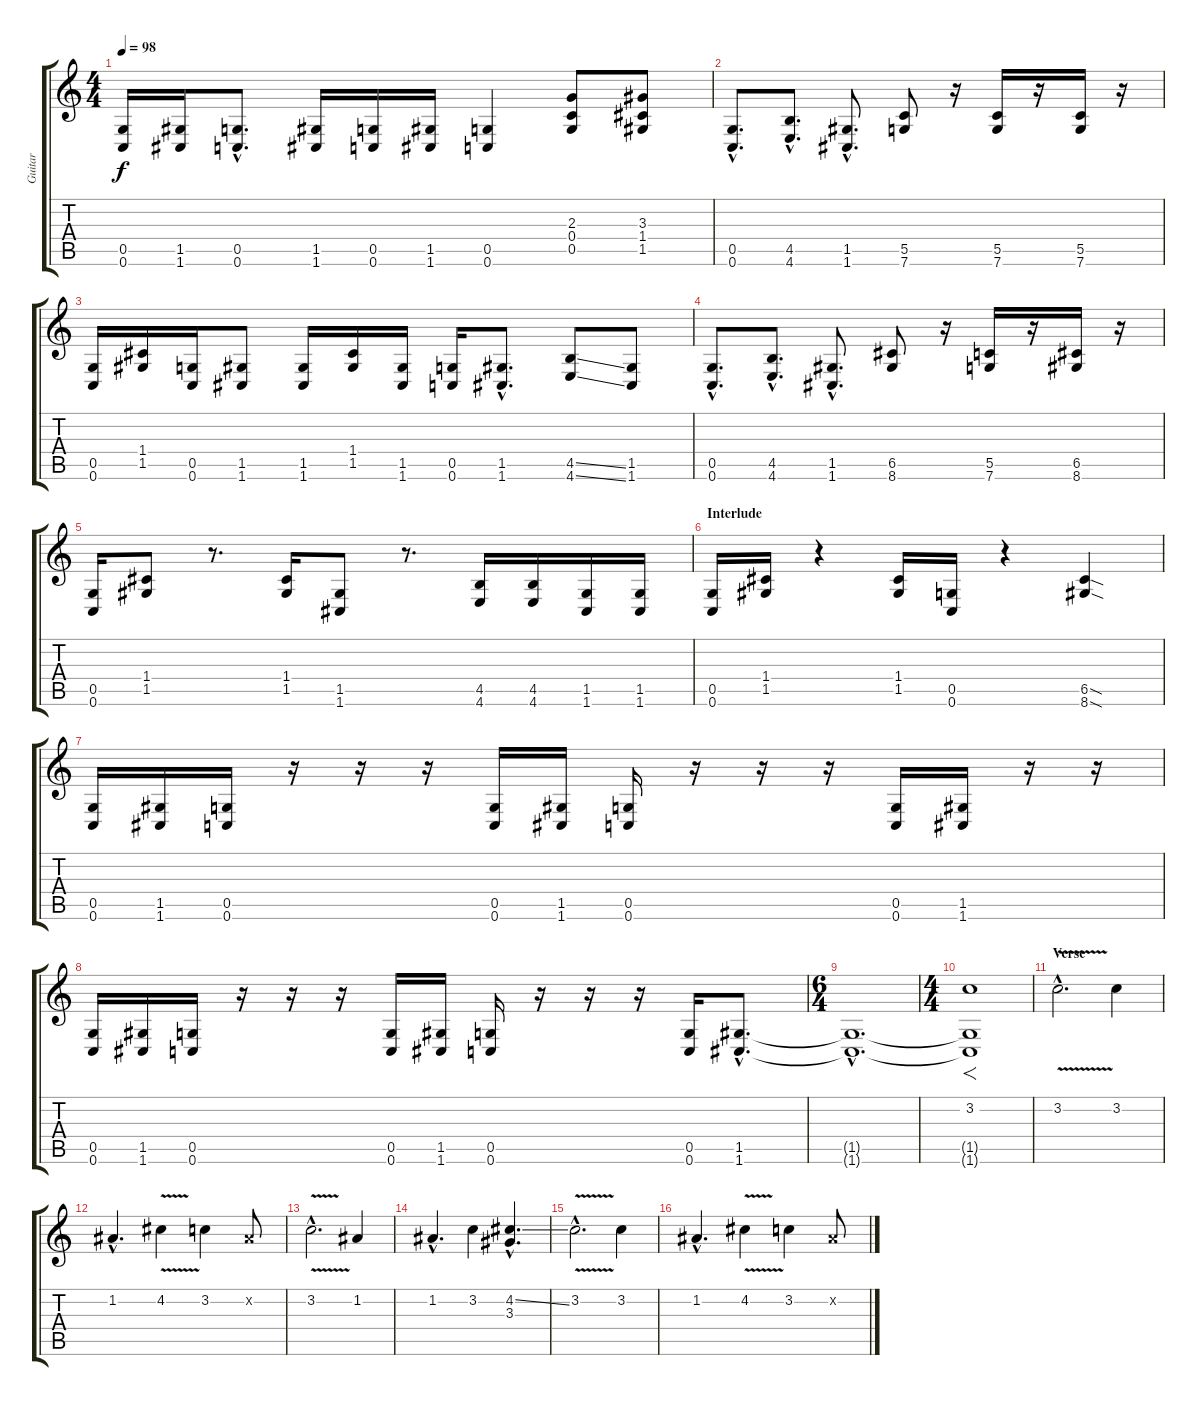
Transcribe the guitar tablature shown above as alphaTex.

\track ("Guitar" "Guitar") {instrument distortionguitar}
\staff {score tabs}
\tuning (D4 A3 F3 C3 G2 C2) {hide}
\ts (4 4)
\tempo 98
\clef g2
\ks c
(0.5 0.6).16{dy f} (1.5 1.6).16 (0.5{hac} 0.6{hac}).8{d} (1.5 1.6).16 (0.5 0.6).16 (1.5 1.6).16 (0.5 0.6).4 (2.3 0.4 0.5).8 (3.3 1.4 1.5).8 |
(0.5{hac} 0.6{hac}).8{d} (4.5{hac} 4.6{hac}).8{d} (1.5{hac} 1.6{hac}).8{d} (5.5 7.6).8 r.16 (5.5 7.6).16 r.16 (5.5 7.6).16 r.16 |
(0.5 0.6).16 (1.4 1.5).16 (0.5 0.6).16 (1.5 1.6).8 (1.5 1.6).16 (1.4 1.5).16 (1.5 1.6).16 (0.5 0.6).16 (1.5{hac} 1.6{hac}).8{d} (4.5{ss} 4.6{ss}).8 (1.5 1.6).8 |
(0.5{hac} 0.6{hac}).8{d} (4.5{hac} 4.6{hac}).8{d} (1.5{hac} 1.6{hac}).8{d} (6.5 8.6).8 r.16 (5.5 7.6).16 r.16 (6.5 8.6).16 r.16 |
(0.5 0.6).16 (1.4 1.5).8 r.8{d} (1.4 1.5).16 (1.5 1.6).8 r.8{d} (4.5 4.6).16 (4.5 4.6).16 (1.5 1.6).16 (1.5 1.6).16 |
\section ("" "Interlude")
(0.5 0.6).16 (1.4 1.5).16 r.4 (1.4 1.5).16 (0.5 0.6).16 r.4 (6.5{sod} 8.6{sod}).4 |
(0.5 0.6).16 (1.5 1.6).16 (0.5 0.6).16 r.16 r.16 r.16 (0.5 0.6).16 (1.5 1.6).16 (0.5 0.6).16 r.16 r.16 r.16 (0.5 0.6).16 (1.5 1.6).16 r.16 r.16 |
(0.5 0.6).16 (1.5 1.6).16 (0.5 0.6).16 r.16 r.16 r.16 (0.5 0.6).16 (1.5 1.6).16 (0.5 0.6).16 r.16 r.16 r.16 (0.5 0.6).16 (1.5{hac} 1.6{hac}).8{d} |
\ts (6 4)
(1.5{hac t} 1.6{hac t}).1{d} |
\ts (4 4)
(3.2 1.5{t} 1.6{t}).1{f} |
\section ("" "Verse")
3.2{v hac}.2{d} 3.2.4 |
1.2{hac}.4{d} 4.2{v}.4 3.2.4 1.2{x}.8 |
3.2{v hac}.2{d} 1.2.4 |
1.2{hac}.4{d} 3.2.4 (4.2{ss hac} 3.3{hac}).4{d} |
3.2{v hac}.2{d} 3.2.4 |
1.2{hac}.4{d} 4.2{v}.4 3.2.4 1.2{x}.8
